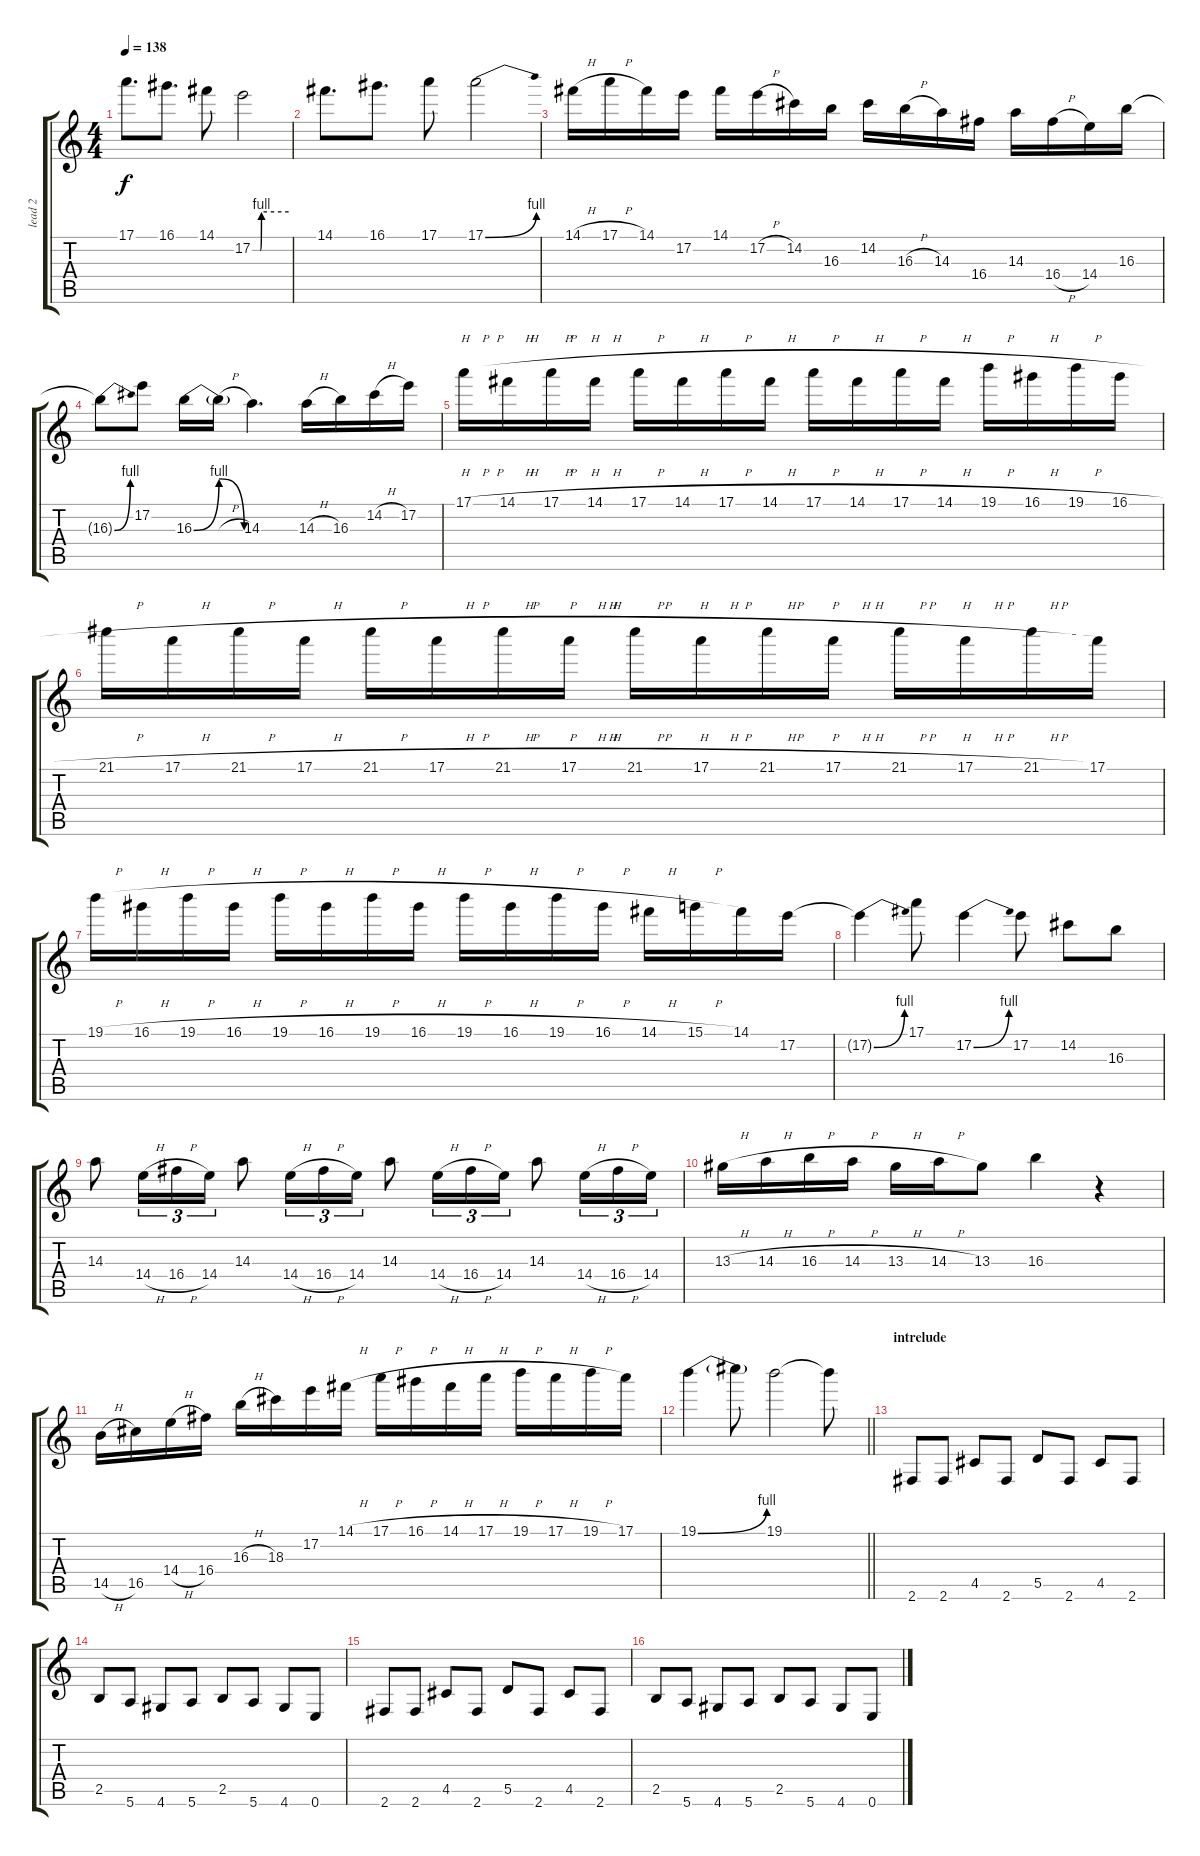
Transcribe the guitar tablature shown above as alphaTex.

\track ("lead 2" "lead 2") {instrument distortionguitar}
\staff {score tabs}
\tuning (E4 B3 G3 D3 A2 E2) {hide}
\ts (4 4)
\tempo 138
\clef g2
\ks c
17.1.8{d dy f} 16.1.8{d} 14.1.8 17.2{be (custom 0 0 13 0 15 4 60 4)}.2 |
14.1.8{d} 16.1.8{d} 17.1.8 17.1{be (bend 0 0 60 4)}.2 |
14.1{h}.16 17.1{h}.16 14.1.16 17.2.16 14.1.16 17.2{h}.16 14.2.16 16.3.16 14.2.16 16.3{h}.16 14.3.16 16.4.16 14.3.16 16.4{h}.16 14.4.16 16.3.16 |
16.3{be (bend 0 0 60 4) t}.8 17.2.8 16.3{be (bendrelease 0 0 15 4 30 4 60 0)}.16 16.3{h t}.16 14.3.4{d} 14.3{h}.16 16.3.16 14.2{h}.16 17.2.16 |
17.1{h}.16 14.1{h}.16 17.1{h}.16 14.1{h}.16 17.1{h}.16 14.1{h}.16 17.1{h}.16 14.1{h}.16 17.1{h}.16 14.1{h}.16 17.1{h}.16 14.1{h}.16 19.1{h}.16 16.1{h}.16 19.1{h}.16 16.1{h}.16 |
21.1{h}.16 17.1{h}.16 21.1{h}.16 17.1{h}.16 21.1{h}.16 17.1{h}.16 21.1{h}.16 17.1{h}.16 21.1{h}.16 17.1{h}.16 21.1{h}.16 17.1{h}.16 21.1{h}.16 17.1{h}.16 21.1{h}.16 17.1.16 |
19.1{h}.16 16.1{h}.16 19.1{h}.16 16.1{h}.16 19.1{h}.16 16.1{h}.16 19.1{h}.16 16.1{h}.16 19.1{h}.16 16.1{h}.16 19.1{h}.16 16.1{h}.16 14.1{h}.16 15.1{h}.16 14.1.16 17.2.16 |
17.2{be (bend 0 0 60 4) t}.4 17.1.8 17.2{be (bend 0 0 60 4)}.4 17.2.8 14.2.8 16.3.8 |
14.3.8 14.4{h}.16{tu (3 2)} 16.4{h}.16{tu (3 2)} 14.4.16{tu (3 2)} 14.3.8 14.4{h}.16{tu (3 2)} 16.4{h}.16{tu (3 2)} 14.4.16{tu (3 2)} 14.3.8 14.4{h}.16{tu (3 2)} 16.4{h}.16{tu (3 2)} 14.4.16{tu (3 2)} 14.3.8 14.4{h}.16{tu (3 2)} 16.4{h}.16{tu (3 2)} 14.4.16{tu (3 2)} |
13.3{h}.16 14.3{h}.16 16.3{h}.16 14.3{h}.16 13.3{h}.16 14.3{h}.16 13.3.8 16.3.4 r.4 |
14.5{h}.16 16.5.16 14.4{h}.16 16.4.16 16.3{h}.16 18.3.16 17.2.16 14.1{h}.16 17.1{h}.16 16.1{h}.16 14.1{h}.16 17.1{h}.16 19.1{h}.16 17.1{h}.16 19.1{h}.16 17.1.16 |
\barLineRight lightlight
19.1{be (bend 0 0 60 4)}.4 19.1{t}.8 19.1.2 19.1{t}.8 |
\section ("" "intrelude")
2.6.8 2.6.8 4.5.8 2.6.8 5.5.8 2.6.8 4.5.8 2.6.8 |
2.5.8 5.6.8 4.6.8 5.6.8 2.5.8 5.6.8 4.6.8 0.6.8 |
2.6.8 2.6.8 4.5.8 2.6.8 5.5.8 2.6.8 4.5.8 2.6.8 |
2.5.8 5.6.8 4.6.8 5.6.8 2.5.8 5.6.8 4.6.8 0.6.8
